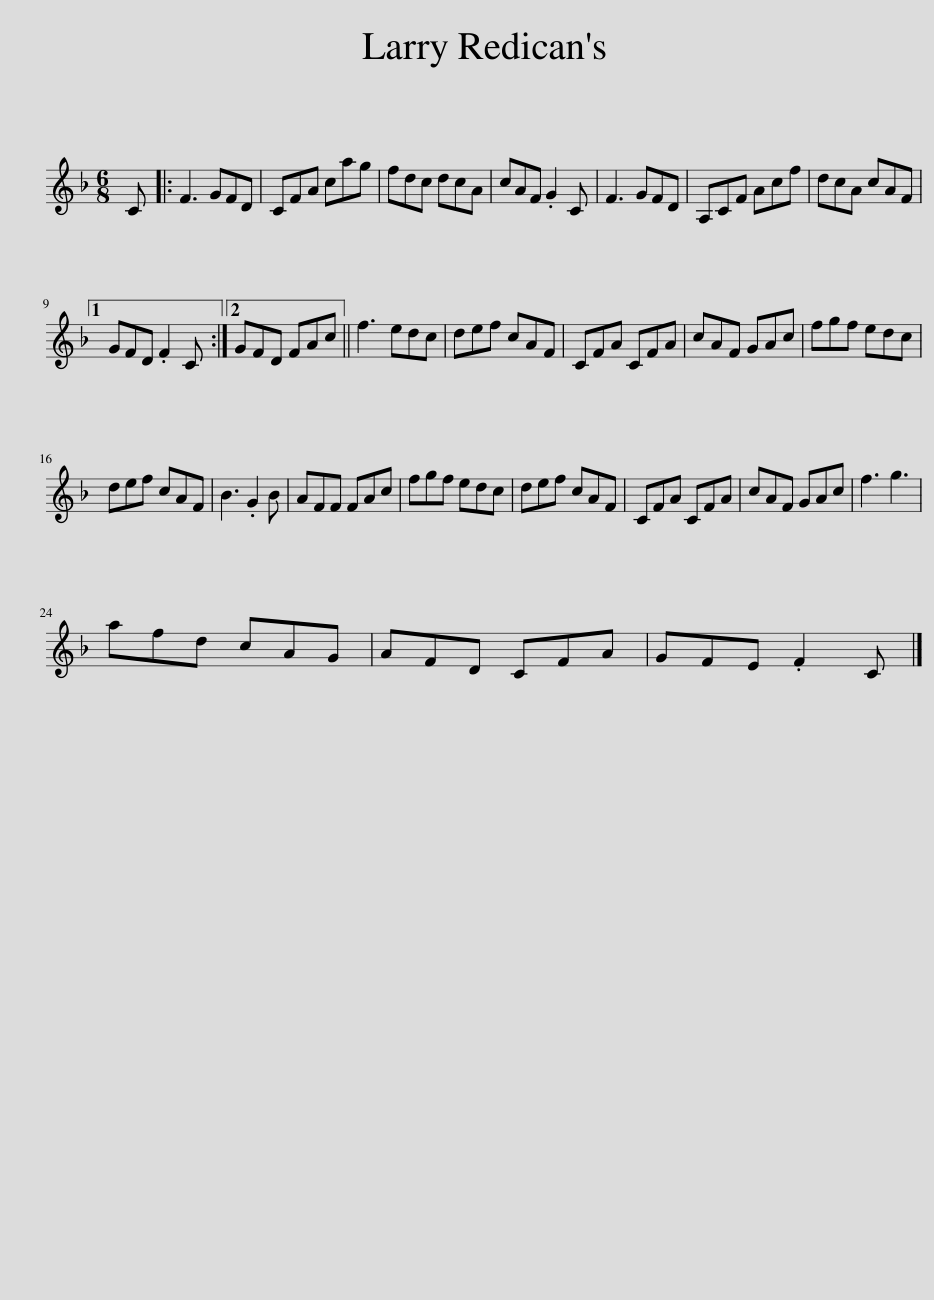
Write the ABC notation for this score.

X:1
L:1/8
M:6/8
I:linebreak $
K:F
V:1 treble
V:1
 C |: F3 GFD | CFA cag | fdc dcA | cAF .G2 C | %5
 F3 GFD | A,CF Acf | dcA cAF |1$ GFD .F2 C :|2 GFD FAc || %10
 f3 edc | def cAF | CFA CFA | cAF GAc | fgf edc |$ %15
 def cAF | B3 .G2 B | AFF FAc | fgf edc | def cAF | %20
 CFA CFA | cAF GAc | f3 g3 |$ afd cAG | AFD CFA | %25
 GFE .F2 C |] %26
